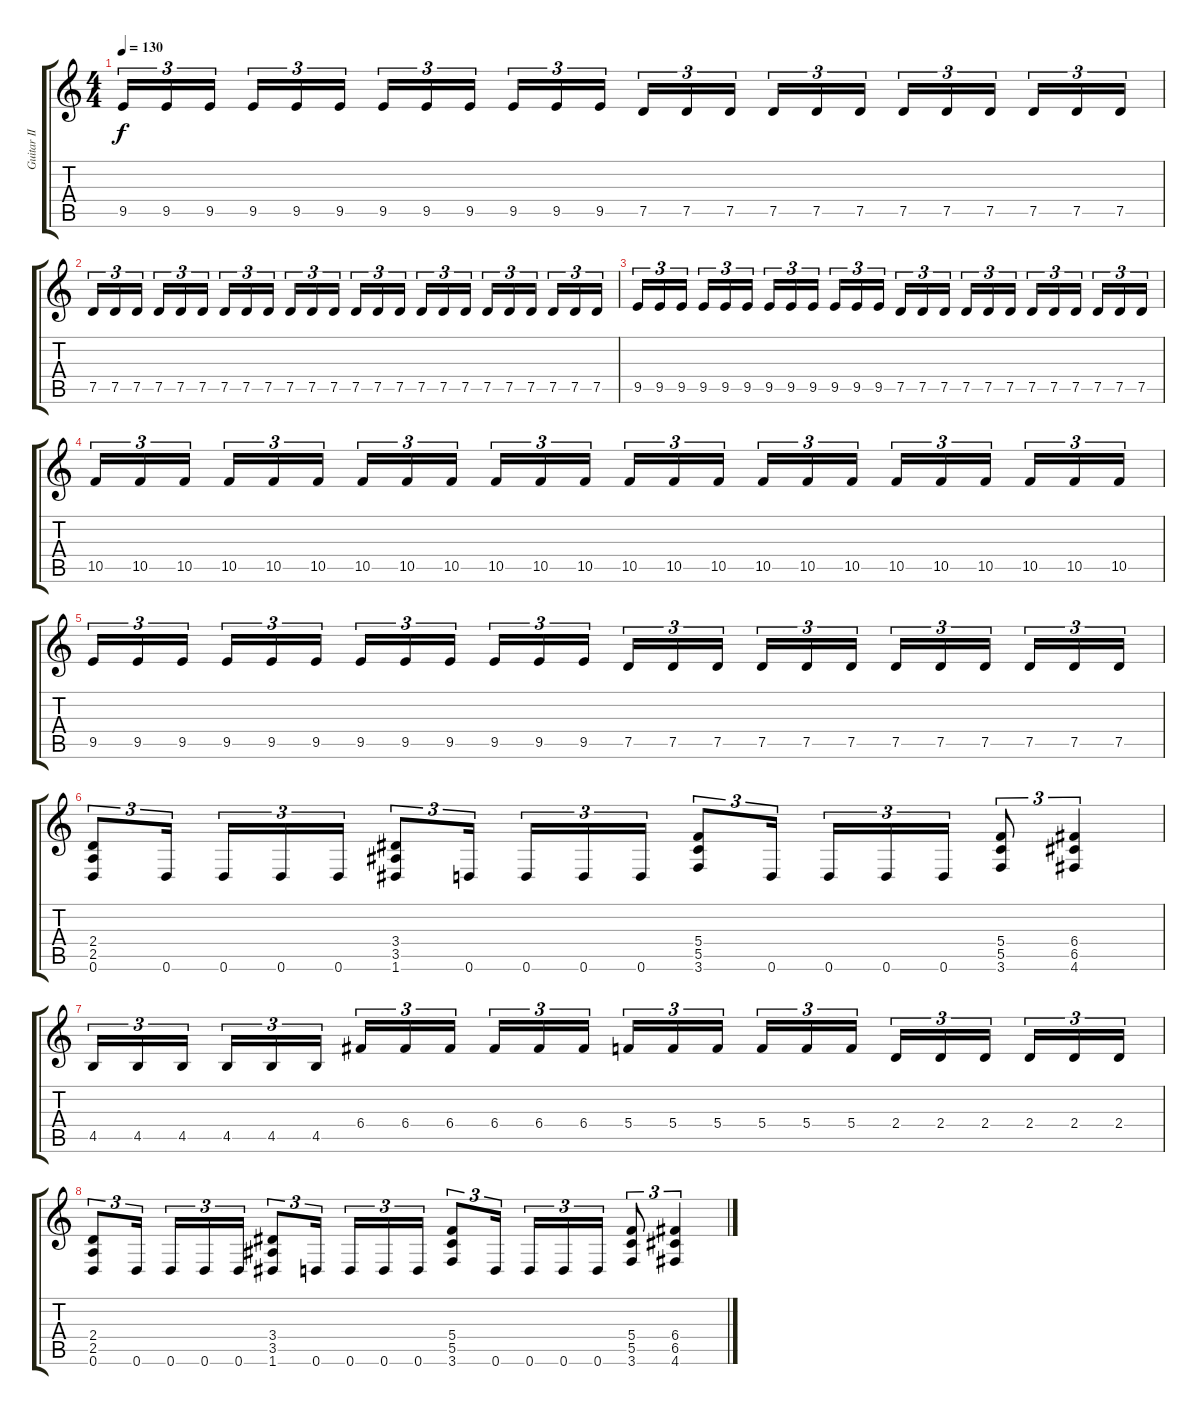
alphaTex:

\track ("Guitar II" "Guitar II") {instrument distortionguitar}
\staff {score tabs}
\tuning (D4 A3 F3 C3 G2 D2) {hide}
\ts (4 4)
\tempo 130
\clef g2
\ks c
9.5.16{tu (3 2) dy f} 9.5.16{tu (3 2)} 9.5.16{tu (3 2)} 9.5.16{tu (3 2)} 9.5.16{tu (3 2)} 9.5.16{tu (3 2)} 9.5.16{tu (3 2)} 9.5.16{tu (3 2)} 9.5.16{tu (3 2)} 9.5.16{tu (3 2)} 9.5.16{tu (3 2)} 9.5.16{tu (3 2)} 7.5.16{tu (3 2)} 7.5.16{tu (3 2)} 7.5.16{tu (3 2)} 7.5.16{tu (3 2)} 7.5.16{tu (3 2)} 7.5.16{tu (3 2)} 7.5.16{tu (3 2)} 7.5.16{tu (3 2)} 7.5.16{tu (3 2)} 7.5.16{tu (3 2)} 7.5.16{tu (3 2)} 7.5.16{tu (3 2)} |
7.5.16{tu (3 2)} 7.5.16{tu (3 2)} 7.5.16{tu (3 2)} 7.5.16{tu (3 2)} 7.5.16{tu (3 2)} 7.5.16{tu (3 2)} 7.5.16{tu (3 2)} 7.5.16{tu (3 2)} 7.5.16{tu (3 2)} 7.5.16{tu (3 2)} 7.5.16{tu (3 2)} 7.5.16{tu (3 2)} 7.5.16{tu (3 2)} 7.5.16{tu (3 2)} 7.5.16{tu (3 2)} 7.5.16{tu (3 2)} 7.5.16{tu (3 2)} 7.5.16{tu (3 2)} 7.5.16{tu (3 2)} 7.5.16{tu (3 2)} 7.5.16{tu (3 2)} 7.5.16{tu (3 2)} 7.5.16{tu (3 2)} 7.5.16{tu (3 2)} |
9.5.16{tu (3 2)} 9.5.16{tu (3 2)} 9.5.16{tu (3 2)} 9.5.16{tu (3 2)} 9.5.16{tu (3 2)} 9.5.16{tu (3 2)} 9.5.16{tu (3 2)} 9.5.16{tu (3 2)} 9.5.16{tu (3 2)} 9.5.16{tu (3 2)} 9.5.16{tu (3 2)} 9.5.16{tu (3 2)} 7.5.16{tu (3 2)} 7.5.16{tu (3 2)} 7.5.16{tu (3 2)} 7.5.16{tu (3 2)} 7.5.16{tu (3 2)} 7.5.16{tu (3 2)} 7.5.16{tu (3 2)} 7.5.16{tu (3 2)} 7.5.16{tu (3 2)} 7.5.16{tu (3 2)} 7.5.16{tu (3 2)} 7.5.16{tu (3 2)} |
10.5.16{tu (3 2)} 10.5.16{tu (3 2)} 10.5.16{tu (3 2)} 10.5.16{tu (3 2)} 10.5.16{tu (3 2)} 10.5.16{tu (3 2)} 10.5.16{tu (3 2)} 10.5.16{tu (3 2)} 10.5.16{tu (3 2)} 10.5.16{tu (3 2)} 10.5.16{tu (3 2)} 10.5.16{tu (3 2)} 10.5.16{tu (3 2)} 10.5.16{tu (3 2)} 10.5.16{tu (3 2)} 10.5.16{tu (3 2)} 10.5.16{tu (3 2)} 10.5.16{tu (3 2)} 10.5.16{tu (3 2)} 10.5.16{tu (3 2)} 10.5.16{tu (3 2)} 10.5.16{tu (3 2)} 10.5.16{tu (3 2)} 10.5.16{tu (3 2)} |
9.5.16{tu (3 2)} 9.5.16{tu (3 2)} 9.5.16{tu (3 2)} 9.5.16{tu (3 2)} 9.5.16{tu (3 2)} 9.5.16{tu (3 2)} 9.5.16{tu (3 2)} 9.5.16{tu (3 2)} 9.5.16{tu (3 2)} 9.5.16{tu (3 2)} 9.5.16{tu (3 2)} 9.5.16{tu (3 2)} 7.5.16{tu (3 2)} 7.5.16{tu (3 2)} 7.5.16{tu (3 2)} 7.5.16{tu (3 2)} 7.5.16{tu (3 2)} 7.5.16{tu (3 2)} 7.5.16{tu (3 2)} 7.5.16{tu (3 2)} 7.5.16{tu (3 2)} 7.5.16{tu (3 2)} 7.5.16{tu (3 2)} 7.5.16{tu (3 2)} |
(2.4 2.5 0.6).8{tu (3 2)} 0.6.16{tu (3 2)} 0.6.16{tu (3 2)} 0.6.16{tu (3 2)} 0.6.16{tu (3 2)} (3.4 3.5 1.6).8{tu (3 2)} 0.6.16{tu (3 2)} 0.6.16{tu (3 2)} 0.6.16{tu (3 2)} 0.6.16{tu (3 2)} (5.4 5.5 3.6).8{tu (3 2)} 0.6.16{tu (3 2)} 0.6.16{tu (3 2)} 0.6.16{tu (3 2)} 0.6.16{tu (3 2)} (5.4 5.5 3.6).8{tu (3 2)} (6.4 6.5 4.6).4{tu (3 2)} |
4.5.16{tu (3 2)} 4.5.16{tu (3 2)} 4.5.16{tu (3 2)} 4.5.16{tu (3 2)} 4.5.16{tu (3 2)} 4.5.16{tu (3 2)} 6.4.16{tu (3 2)} 6.4.16{tu (3 2)} 6.4.16{tu (3 2)} 6.4.16{tu (3 2)} 6.4.16{tu (3 2)} 6.4.16{tu (3 2)} 5.4.16{tu (3 2)} 5.4.16{tu (3 2)} 5.4.16{tu (3 2)} 5.4.16{tu (3 2)} 5.4.16{tu (3 2)} 5.4.16{tu (3 2)} 2.4.16{tu (3 2)} 2.4.16{tu (3 2)} 2.4.16{tu (3 2)} 2.4.16{tu (3 2)} 2.4.16{tu (3 2)} 2.4.16{tu (3 2)} |
(2.4 2.5 0.6).8{tu (3 2)} 0.6.16{tu (3 2)} 0.6.16{tu (3 2)} 0.6.16{tu (3 2)} 0.6.16{tu (3 2)} (3.4 3.5 1.6).8{tu (3 2)} 0.6.16{tu (3 2)} 0.6.16{tu (3 2)} 0.6.16{tu (3 2)} 0.6.16{tu (3 2)} (5.4 5.5 3.6).8{tu (3 2)} 0.6.16{tu (3 2)} 0.6.16{tu (3 2)} 0.6.16{tu (3 2)} 0.6.16{tu (3 2)} (5.4 5.5 3.6).8{tu (3 2)} (6.4 6.5 4.6).4{tu (3 2)}
